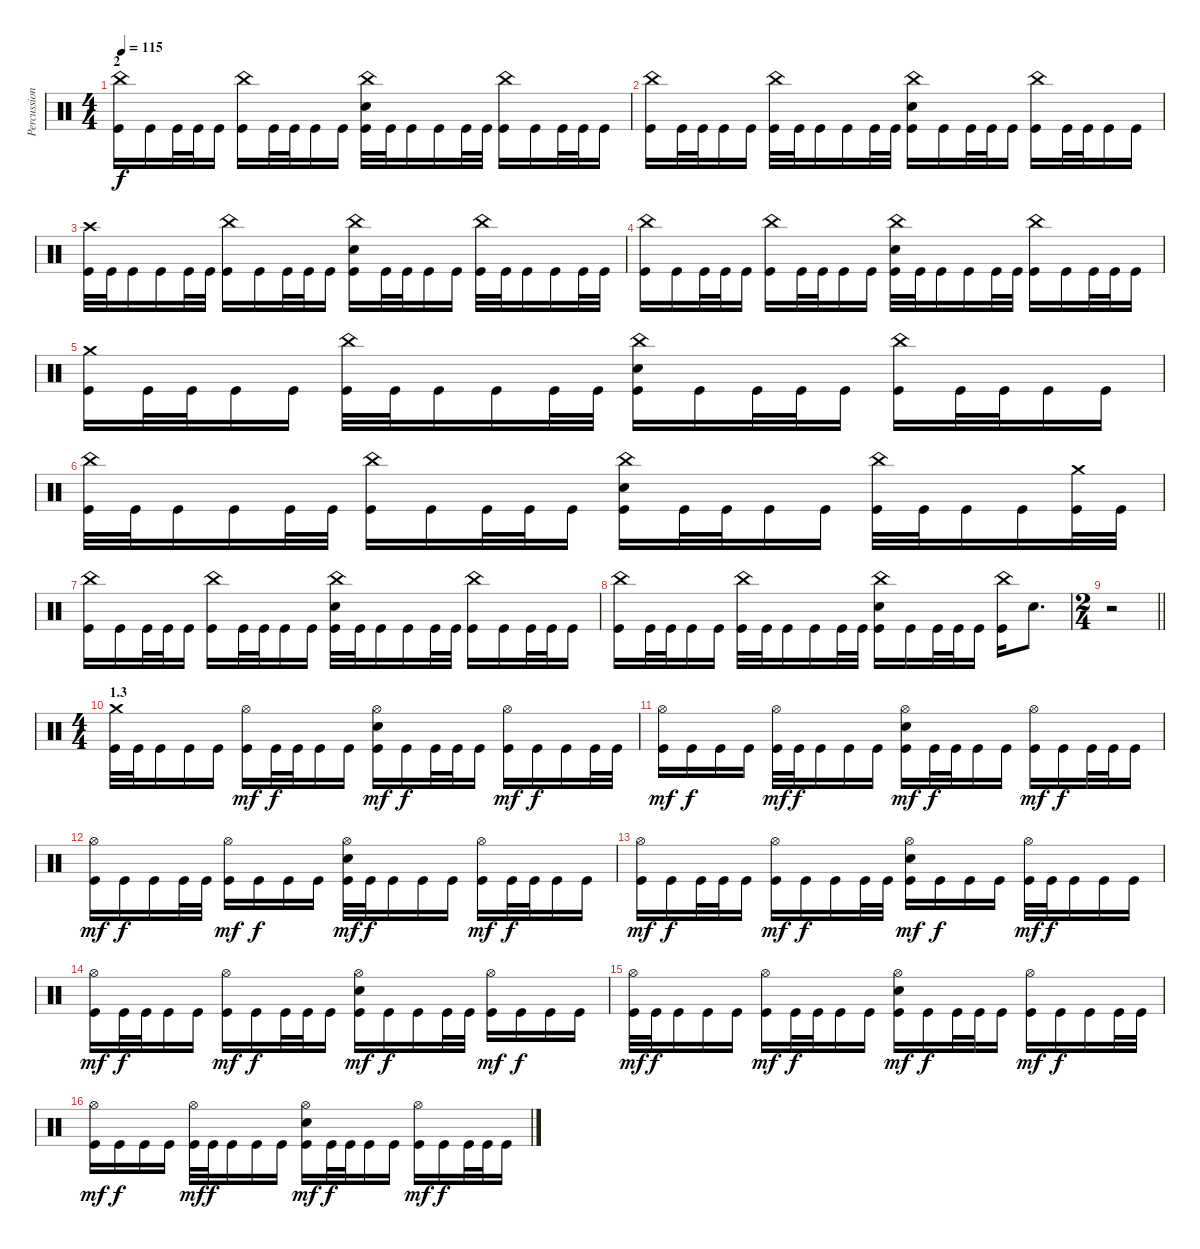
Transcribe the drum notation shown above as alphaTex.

\track ("Percussion" "Percussion") {instrument percussion}
\staff {score}
\articulation defaults
\ts (4 4)
\section ("" "2")
\tempo 115
\clef neutral
\ks c
("China (hit)" "Kick (hit)").16{dy f} "Kick (hit)".16 "Kick (hit)".32 "Kick (hit)".32 "Kick (hit)".16 ("China (hit)" "Kick (hit)").16 "Kick (hit)".32 "Kick (hit)".32 "Kick (hit)".16 "Kick (hit)".16 ("China (hit)" "Snare (hit) 2" "Kick (hit)").32 "Kick (hit)".32 "Kick (hit)".16 "Kick (hit)".16 "Kick (hit)".32 "Kick (hit)".32 ("China (hit)" "Kick (hit)").16 "Kick (hit)".16 "Kick (hit)".32 "Kick (hit)".32 "Kick (hit)".16 |
("China (hit)" "Kick (hit)").16 "Kick (hit)".32 "Kick (hit)".32 "Kick (hit)".16 "Kick (hit)".16 ("China (hit)" "Kick (hit)").32 "Kick (hit)".32 "Kick (hit)".16 "Kick (hit)".16 "Kick (hit)".32 "Kick (hit)".32 ("China (hit)" "Snare (hit) 2" "Kick (hit)").16 "Kick (hit)".16 "Kick (hit)".32 "Kick (hit)".32 "Kick (hit)".16 ("China (hit)" "Kick (hit)").16 "Kick (hit)".32 "Kick (hit)".32 "Kick (hit)".16 "Kick (hit)".16 |
("Crash high (hit)" "Kick (hit)").32 "Kick (hit)".32 "Kick (hit)".16 "Kick (hit)".16 "Kick (hit)".32 "Kick (hit)".32 ("China (hit)" "Kick (hit)").16 "Kick (hit)".16 "Kick (hit)".32 "Kick (hit)".32 "Kick (hit)".16 ("China (hit)" "Snare (hit) 2" "Kick (hit)").16 "Kick (hit)".32 "Kick (hit)".32 "Kick (hit)".16 "Kick (hit)".16 ("China (hit)" "Kick (hit)").32 "Kick (hit)".32 "Kick (hit)".16 "Kick (hit)".16 "Kick (hit)".32 "Kick (hit)".32 |
("China (hit)" "Kick (hit)").16 "Kick (hit)".16 "Kick (hit)".32 "Kick (hit)".32 "Kick (hit)".16 ("China (hit)" "Kick (hit)").16 "Kick (hit)".32 "Kick (hit)".32 "Kick (hit)".16 "Kick (hit)".16 ("China (hit)" "Snare (hit) 2" "Kick (hit)").32 "Kick (hit)".32 "Kick (hit)".16 "Kick (hit)".16 "Kick (hit)".32 "Kick (hit)".32 ("China (hit)" "Kick (hit)").16 "Kick (hit)".16 "Kick (hit)".32 "Kick (hit)".32 "Kick (hit)".16 |
("Crash medium (hit)" "Kick (hit)").16 "Kick (hit)".32 "Kick (hit)".32 "Kick (hit)".16 "Kick (hit)".16 ("China (hit)" "Kick (hit)").32 "Kick (hit)".32 "Kick (hit)".16 "Kick (hit)".16 "Kick (hit)".32 "Kick (hit)".32 ("China (hit)" "Snare (hit) 2" "Kick (hit)").16 "Kick (hit)".16 "Kick (hit)".32 "Kick (hit)".32 "Kick (hit)".16 ("China (hit)" "Kick (hit)").16 "Kick (hit)".32 "Kick (hit)".32 "Kick (hit)".16 "Kick (hit)".16 |
("China (hit)" "Kick (hit)").32 "Kick (hit)".32 "Kick (hit)".16 "Kick (hit)".16 "Kick (hit)".32 "Kick (hit)".32 ("China (hit)" "Kick (hit)").16 "Kick (hit)".16 "Kick (hit)".32 "Kick (hit)".32 "Kick (hit)".16 ("China (hit)" "Snare (hit) 2" "Kick (hit)").16 "Kick (hit)".32 "Kick (hit)".32 "Kick (hit)".16 "Kick (hit)".16 ("China (hit)" "Kick (hit)").32 "Kick (hit)".32 "Kick (hit)".16 "Kick (hit)".16 ("Crash medium (hit)" "Kick (hit)").32 "Kick (hit)".32 |
("China (hit)" "Kick (hit)").16 "Kick (hit)".16 "Kick (hit)".32 "Kick (hit)".32 "Kick (hit)".16 ("China (hit)" "Kick (hit)").16 "Kick (hit)".32 "Kick (hit)".32 "Kick (hit)".16 "Kick (hit)".16 ("China (hit)" "Snare (hit) 2" "Kick (hit)").32 "Kick (hit)".32 "Kick (hit)".16 "Kick (hit)".16 "Kick (hit)".32 "Kick (hit)".32 ("China (hit)" "Kick (hit)").16 "Kick (hit)".16 "Kick (hit)".32 "Kick (hit)".32 "Kick (hit)".16 |
("China (hit)" "Kick (hit)").16 "Kick (hit)".32 "Kick (hit)".32 "Kick (hit)".16 "Kick (hit)".16 ("China (hit)" "Kick (hit)").32 "Kick (hit)".32 "Kick (hit)".16 "Kick (hit)".16 "Kick (hit)".32 "Kick (hit)".32 ("China (hit)" "Snare (hit) 2" "Kick (hit)").16 "Kick (hit)".16 "Kick (hit)".32 "Kick (hit)".32 "Kick (hit)".16 ("China (hit)" "Kick (hit)").16 "Snare (hit) 2".8{d} |
\ts (2 4)
\barLineRight lightlight
r.2 |
\ts (4 4)
\section ("" "1.3")
("Crash medium (hit)" "Kick (hit)").32 "Kick (hit)".32 "Kick (hit)".16 "Kick (hit)".16 "Kick (hit)".16 ("Hi-Hat (open)" "Kick (hit)").16{dy mf} "Kick (hit)".32{dy f} "Kick (hit)".32 "Kick (hit)".16 "Kick (hit)".16 ("Hi-Hat (open)" "Snare (hit) 2" "Kick (hit)").16{dy mf} "Kick (hit)".16{dy f} "Kick (hit)".32 "Kick (hit)".32 "Kick (hit)".16 ("Hi-Hat (open)" "Kick (hit)").16{dy mf} "Kick (hit)".16{dy f} "Kick (hit)".16 "Kick (hit)".32 "Kick (hit)".32 |
("Hi-Hat (open)" "Kick (hit)").16{dy mf} "Kick (hit)".16{dy f} "Kick (hit)".16 "Kick (hit)".16 ("Hi-Hat (open)" "Kick (hit)").32{dy mf} "Kick (hit)".32{dy f} "Kick (hit)".16 "Kick (hit)".16 "Kick (hit)".16 ("Hi-Hat (open)" "Snare (hit) 2" "Kick (hit)").16{dy mf} "Kick (hit)".32{dy f} "Kick (hit)".32 "Kick (hit)".16 "Kick (hit)".16 ("Hi-Hat (open)" "Kick (hit)").16{dy mf} "Kick (hit)".16{dy f} "Kick (hit)".32 "Kick (hit)".32 "Kick (hit)".16 |
("Hi-Hat (open)" "Kick (hit)").16{dy mf} "Kick (hit)".16{dy f} "Kick (hit)".16 "Kick (hit)".32 "Kick (hit)".32 ("Hi-Hat (open)" "Kick (hit)").16{dy mf} "Kick (hit)".16{dy f} "Kick (hit)".16 "Kick (hit)".16 ("Hi-Hat (open)" "Snare (hit) 2" "Kick (hit)").32{dy mf} "Kick (hit)".32{dy f} "Kick (hit)".16 "Kick (hit)".16 "Kick (hit)".16 ("Hi-Hat (open)" "Kick (hit)").16{dy mf} "Kick (hit)".32{dy f} "Kick (hit)".32 "Kick (hit)".16 "Kick (hit)".16 |
("Hi-Hat (open)" "Kick (hit)").16{dy mf} "Kick (hit)".16{dy f} "Kick (hit)".32 "Kick (hit)".32 "Kick (hit)".16 ("Hi-Hat (open)" "Kick (hit)").16{dy mf} "Kick (hit)".16{dy f} "Kick (hit)".16 "Kick (hit)".32 "Kick (hit)".32 ("Hi-Hat (open)" "Snare (hit) 2" "Kick (hit)").16{dy mf} "Kick (hit)".16{dy f} "Kick (hit)".16 "Kick (hit)".16 ("Hi-Hat (open)" "Kick (hit)").32{dy mf} "Kick (hit)".32{dy f} "Kick (hit)".16 "Kick (hit)".16 "Kick (hit)".16 |
("Hi-Hat (open)" "Kick (hit)").16{dy mf} "Kick (hit)".32{dy f} "Kick (hit)".32 "Kick (hit)".16 "Kick (hit)".16 ("Hi-Hat (open)" "Kick (hit)").16{dy mf} "Kick (hit)".16{dy f} "Kick (hit)".32 "Kick (hit)".32 "Kick (hit)".16 ("Hi-Hat (open)" "Snare (hit) 2" "Kick (hit)").16{dy mf} "Kick (hit)".16{dy f} "Kick (hit)".16 "Kick (hit)".32 "Kick (hit)".32 ("Hi-Hat (open)" "Kick (hit)").16{dy mf} "Kick (hit)".16{dy f} "Kick (hit)".16 "Kick (hit)".16 |
("Hi-Hat (open)" "Kick (hit)").32{dy mf} "Kick (hit)".32{dy f} "Kick (hit)".16 "Kick (hit)".16 "Kick (hit)".16 ("Hi-Hat (open)" "Kick (hit)").16{dy mf} "Kick (hit)".32{dy f} "Kick (hit)".32 "Kick (hit)".16 "Kick (hit)".16 ("Hi-Hat (open)" "Snare (hit) 2" "Kick (hit)").16{dy mf} "Kick (hit)".16{dy f} "Kick (hit)".32 "Kick (hit)".32 "Kick (hit)".16 ("Hi-Hat (open)" "Kick (hit)").16{dy mf} "Kick (hit)".16{dy f} "Kick (hit)".16 "Kick (hit)".32 "Kick (hit)".32 |
("Hi-Hat (open)" "Kick (hit)").16{dy mf} "Kick (hit)".16{dy f} "Kick (hit)".16 "Kick (hit)".16 ("Hi-Hat (open)" "Kick (hit)").32{dy mf} "Kick (hit)".32{dy f} "Kick (hit)".16 "Kick (hit)".16 "Kick (hit)".16 ("Hi-Hat (open)" "Snare (hit) 2" "Kick (hit)").16{dy mf} "Kick (hit)".32{dy f} "Kick (hit)".32 "Kick (hit)".16 "Kick (hit)".16 ("Hi-Hat (open)" "Kick (hit)").16{dy mf} "Kick (hit)".16{dy f} "Kick (hit)".32 "Kick (hit)".32 "Kick (hit)".16
